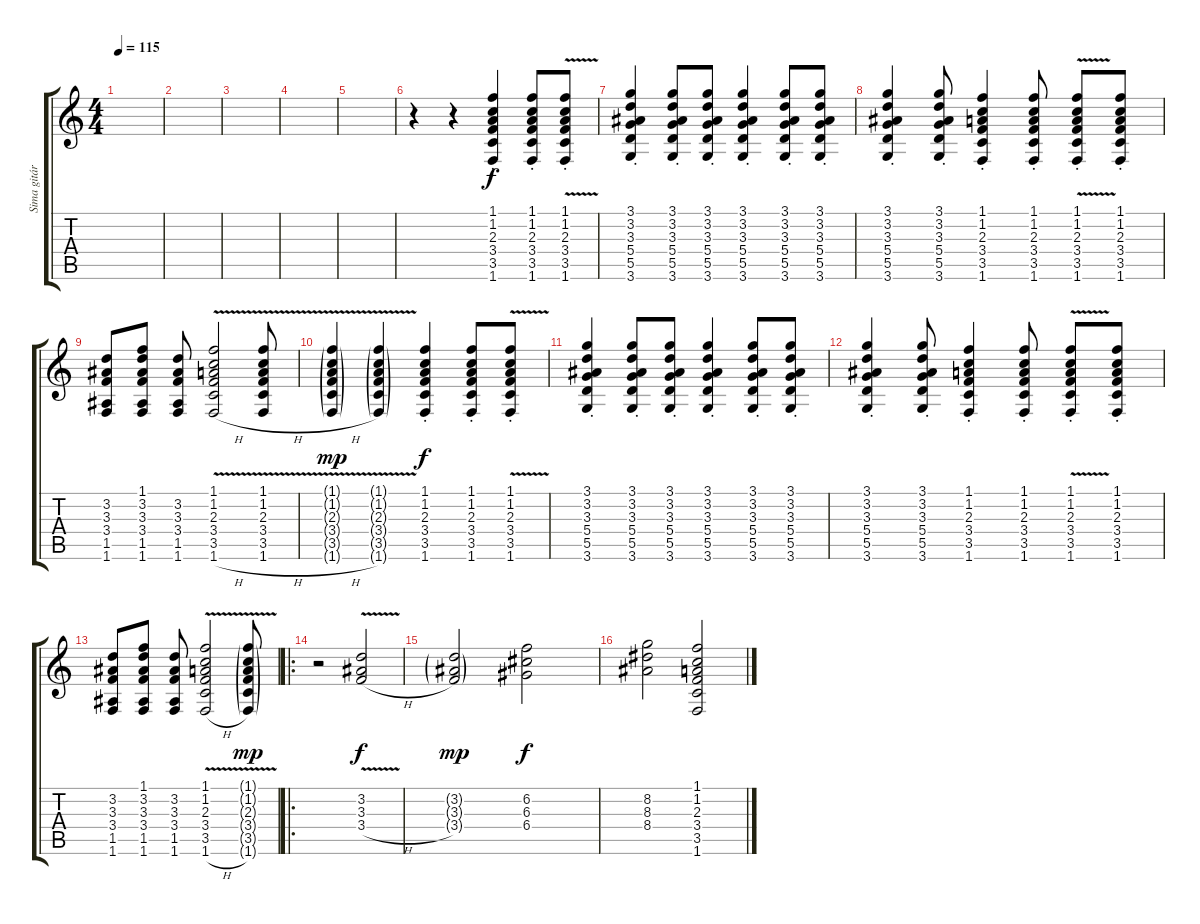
\track ("Sima gitár" "Sima gitár") {instrument acousticguitarsteel}
\staff {score tabs}
\tuning (E4 B3 G3 D3 A2 E2) {hide}
\ts (4 4)
\tempo 115
\clef g2
\ks c
|
|
|
|
|
r.4 r.4 (1.1 1.2 2.3 3.4 3.5{st} 1.6).4 (1.1 1.2 2.3 3.4 3.5{st} 1.6).8 (1.1{v} 1.2 2.3 3.4 3.5{st} 1.6).8 |
(3.1 3.2 3.3 5.4 5.5 3.6{st}).4 (3.1 3.2 3.3 5.4 5.5 3.6{st}).8 (3.1 3.2 3.3 5.4 5.5 3.6{st}).8 (3.1 3.2 3.3 5.4 5.5 3.6{st}).4 (3.1 3.2 3.3 5.4 5.5 3.6{st}).8 (3.1 3.2 3.3 5.4 5.5 3.6{st}).8 |
(3.1 3.2 3.3 5.4 5.5 3.6{st}).4 (3.1 3.2 3.3 5.4 5.5 3.6{st}).8 (1.1 1.2 2.3 3.4 3.5{st} 1.6).4 (1.1 1.2 2.3 3.4 3.5{st} 1.6).8 (1.1{v} 1.2 2.3 3.4 3.5{st} 1.6).8 (1.1 1.2 2.3 3.4 3.5{st} 1.6).8 |
(3.2 3.3 3.4 1.5 1.6).8 (1.1 3.2 3.3 3.4 1.5 1.6).8 (3.2 3.3 3.4 1.5 1.6).8 (1.1 1.2 2.3 3.4 3.5 1.6{v h}).2 (1.1 1.2 2.3 3.4 3.5 1.6{v h}).8 |
(1.1{g} 1.2{g} 2.3{g} 3.4{g} 3.5{g} 1.6{v h g}).4{dy mp} (1.1{g} 1.2{g} 2.3{g} 3.4{g} 3.5{g} 1.6{v g}).4 (1.1 1.2 2.3 3.4 3.5{st} 1.6).4{dy f} (1.1 1.2 2.3 3.4 3.5{st} 1.6).8 (1.1{v} 1.2 2.3 3.4 3.5{st} 1.6).8 |
(3.1 3.2 3.3 5.4 5.5 3.6{st}).4 (3.1 3.2 3.3 5.4 5.5 3.6{st}).8 (3.1 3.2 3.3 5.4 5.5 3.6{st}).8 (3.1 3.2 3.3 5.4 5.5 3.6{st}).4 (3.1 3.2 3.3 5.4 5.5 3.6{st}).8 (3.1 3.2 3.3 5.4 5.5 3.6{st}).8 |
(3.1 3.2 3.3 5.4 5.5 3.6{st}).4 (3.1 3.2 3.3 5.4 5.5 3.6{st}).8 (1.1 1.2 2.3 3.4 3.5{st} 1.6).4 (1.1 1.2 2.3 3.4 3.5{st} 1.6).8 (1.1{v} 1.2 2.3 3.4 3.5{st} 1.6).8 (1.1 1.2 2.3 3.4 3.5{st} 1.6).8 |
(3.2 3.3 3.4 1.5 1.6).8 (1.1 3.2 3.3 3.4 1.5 1.6).8 (3.2 3.3 3.4 1.5 1.6).8 (1.1 1.2 2.3 3.4 3.5 1.6{v h}).2 (1.1{g} 1.2{g} 2.3{g} 3.4{g} 3.5{g} 1.6{v g}).8{dy mp} |
\ro
r.2 (3.2 3.3 3.4{v h}).2{dy f} |
(3.2{g} 3.3{g} 3.4{g}).2{dy mp} (6.2 6.3 6.4).2{dy f} |
(8.2 8.3 8.4).2 (1.1 1.2 2.3 3.4 3.5 1.6).2
